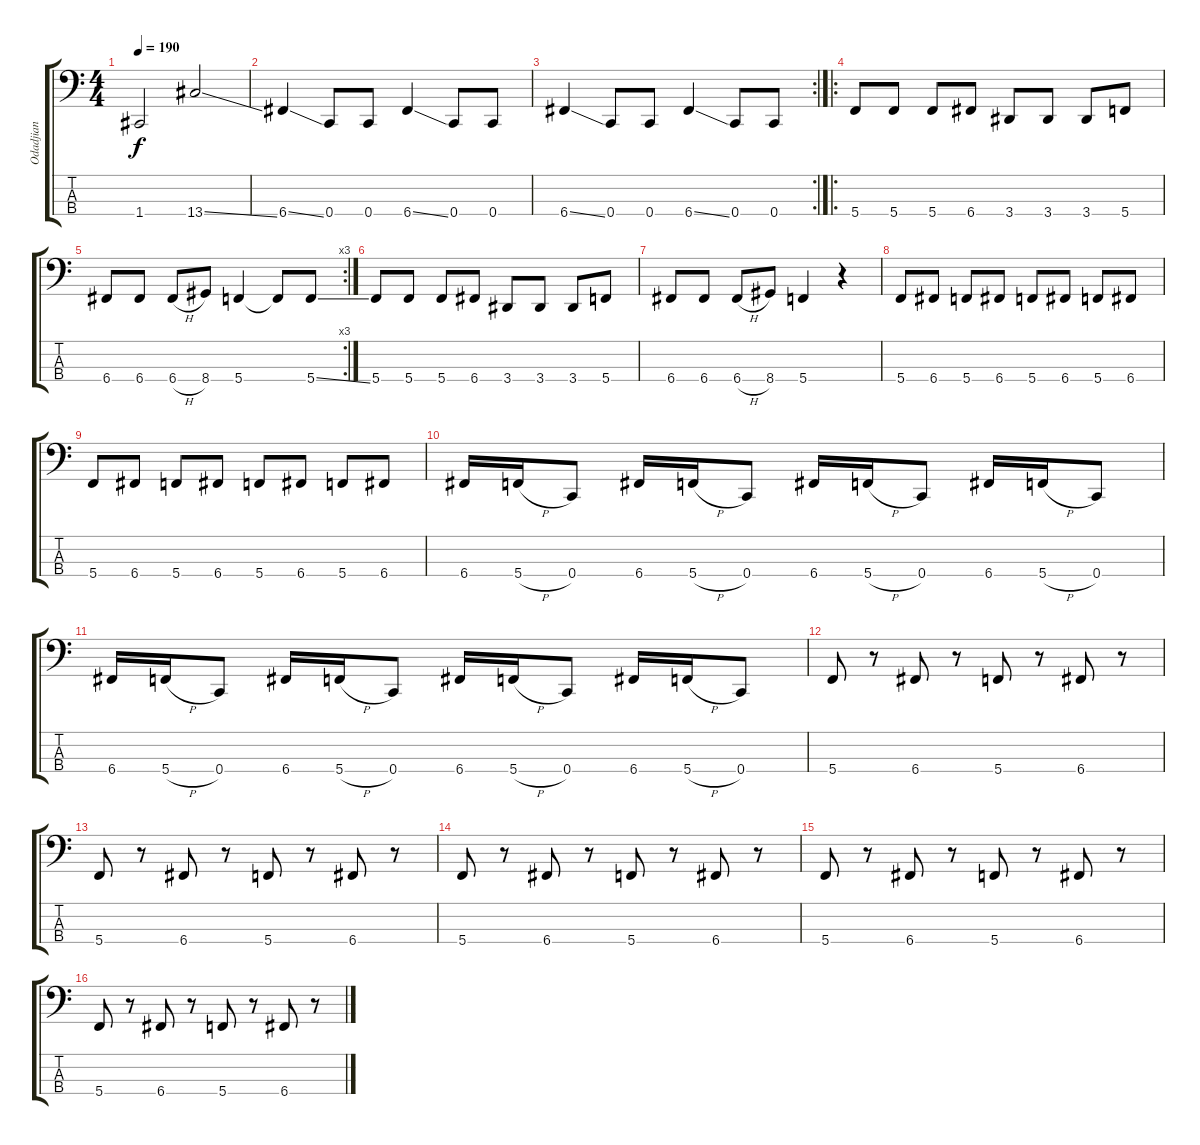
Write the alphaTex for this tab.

\track ("Odadjian" "Odadjian") {instrument electricbasspick}
\staff {score tabs}
\tuning (F2 C2 G1 C1) {hide}
\ts (4 4)
\tempo 190
\clef f4
\ks c
1.4.2{dy f} 13.4{ss}.2 |
6.4{ss}.4 0.4.8 0.4.8 6.4{ss}.4 0.4.8 0.4.8 |
\rc 2
6.4{ss}.4 0.4.8 0.4.8 6.4{ss}.4 0.4.8 0.4.8 |
\ro
5.4.8 5.4.8 5.4.8 6.4.8 3.4.8 3.4.8 3.4.8 5.4.8 |
\rc 3
6.4.8 6.4.8 6.4{h}.8 8.4.8 5.4.4 5.4{t}.8 5.4{ss}.8 |
5.4.8 5.4.8 5.4.8 6.4.8 3.4.8 3.4.8 3.4.8 5.4.8 |
6.4.8 6.4.8 6.4{h}.8 8.4.8 5.4.4 r.4 |
5.4.8 6.4.8 5.4.8 6.4.8 5.4.8 6.4.8 5.4.8 6.4.8 |
5.4.8 6.4.8 5.4.8 6.4.8 5.4.8 6.4.8 5.4.8 6.4.8 |
6.4.16 5.4{h}.16 0.4.8 6.4.16 5.4{h}.16 0.4.8 6.4.16 5.4{h}.16 0.4.8 6.4.16 5.4{h}.16 0.4.8 |
6.4.16 5.4{h}.16 0.4.8 6.4.16 5.4{h}.16 0.4.8 6.4.16 5.4{h}.16 0.4.8 6.4.16 5.4{h}.16 0.4.8 |
5.4.8 r.8 6.4.8 r.8 5.4.8 r.8 6.4.8 r.8 |
5.4.8 r.8 6.4.8 r.8 5.4.8 r.8 6.4.8 r.8 |
5.4.8 r.8 6.4.8 r.8 5.4.8 r.8 6.4.8 r.8 |
5.4.8 r.8 6.4.8 r.8 5.4.8 r.8 6.4.8 r.8 |
5.4.8 r.8 6.4.8 r.8 5.4.8 r.8 6.4.8 r.8
